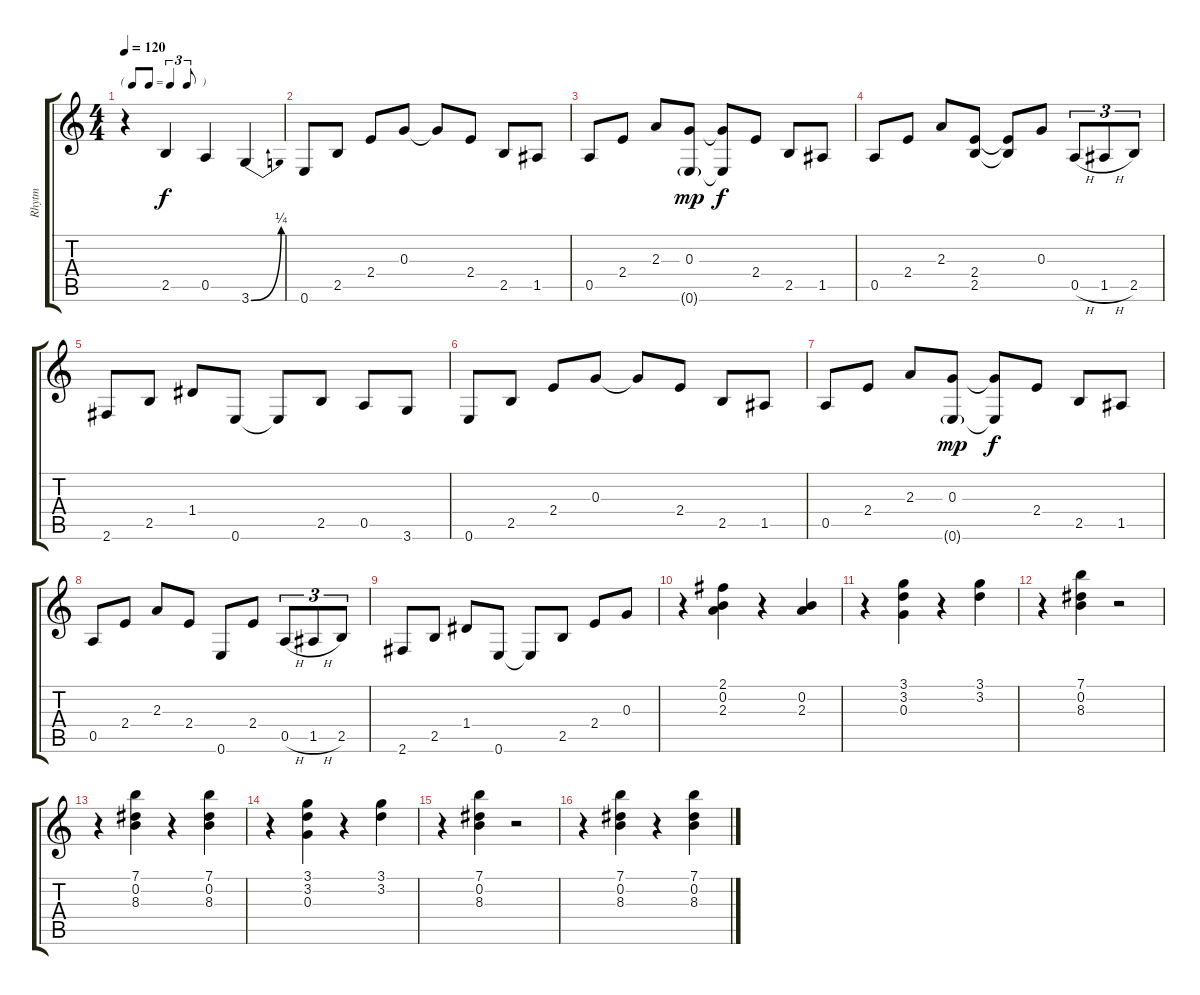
\track ("Rhytm" "Rhytm") {instrument electricguitarclean}
\staff {score tabs}
\tuning (E4 B3 G3 D3 A2 E2) {hide}
\ts (4 4)
\tf triplet8th
\tempo 120
\clef g2
\ks c
r.4{dy f instrument electricguitarclean} 2.5.4 0.5.4 3.6{be (bend 0 0 60 1)}.4 |
0.6.8 2.5.8 2.4.8 0.3.8 0.3{t}.8 2.4.8 2.5.8 1.5.8 |
0.5.8 2.4.8 2.3.8 (0.3 0.6{g}).8{dy mp} (0.3{t} 0.6{t}).8{dy f} 2.4.8 2.5.8 1.5.8 |
0.5.8 2.4.8 2.3.8 (2.4 2.5).8 (2.4{t} 2.5{t}).8 0.3.8 0.5{h}.8{tu (3 2)} 1.5{h}.8{tu (3 2)} 2.5.8{tu (3 2)} |
2.6.8 2.5.8 1.4.8 0.6.8 0.6{t}.8 2.5.8 0.5.8 3.6.8 |
0.6.8 2.5.8 2.4.8 0.3.8 0.3{t}.8 2.4.8 2.5.8 1.5.8 |
0.5.8 2.4.8 2.3.8 (0.3 0.6{g}).8{dy mp} (0.3{t} 0.6{t}).8{dy f} 2.4.8 2.5.8 1.5.8 |
0.5.8 2.4.8 2.3.8 2.4.8 0.6.8 2.4.8 0.5{h}.8{tu (3 2)} 1.5{h}.8{tu (3 2)} 2.5.8{tu (3 2)} |
2.6.8 2.5.8 1.4.8 0.6.8 0.6{t}.8 2.5.8 2.4.8 0.3.8 |
r.4 (2.1 0.2 2.3).4 r.4 (0.2 2.3).4 |
r.4 (3.1 3.2 0.3).4 r.4 (3.1 3.2).4 |
r.4 (7.1 0.2 8.3).4 r.2 |
r.4 (7.1 0.2 8.3).4 r.4 (7.1 0.2 8.3).4 |
r.4 (3.1 3.2 0.3).4 r.4 (3.1 3.2).4 |
r.4 (7.1 0.2 8.3).4 r.2 |
r.4 (7.1 0.2 8.3).4 r.4 (7.1 0.2 8.3).4
